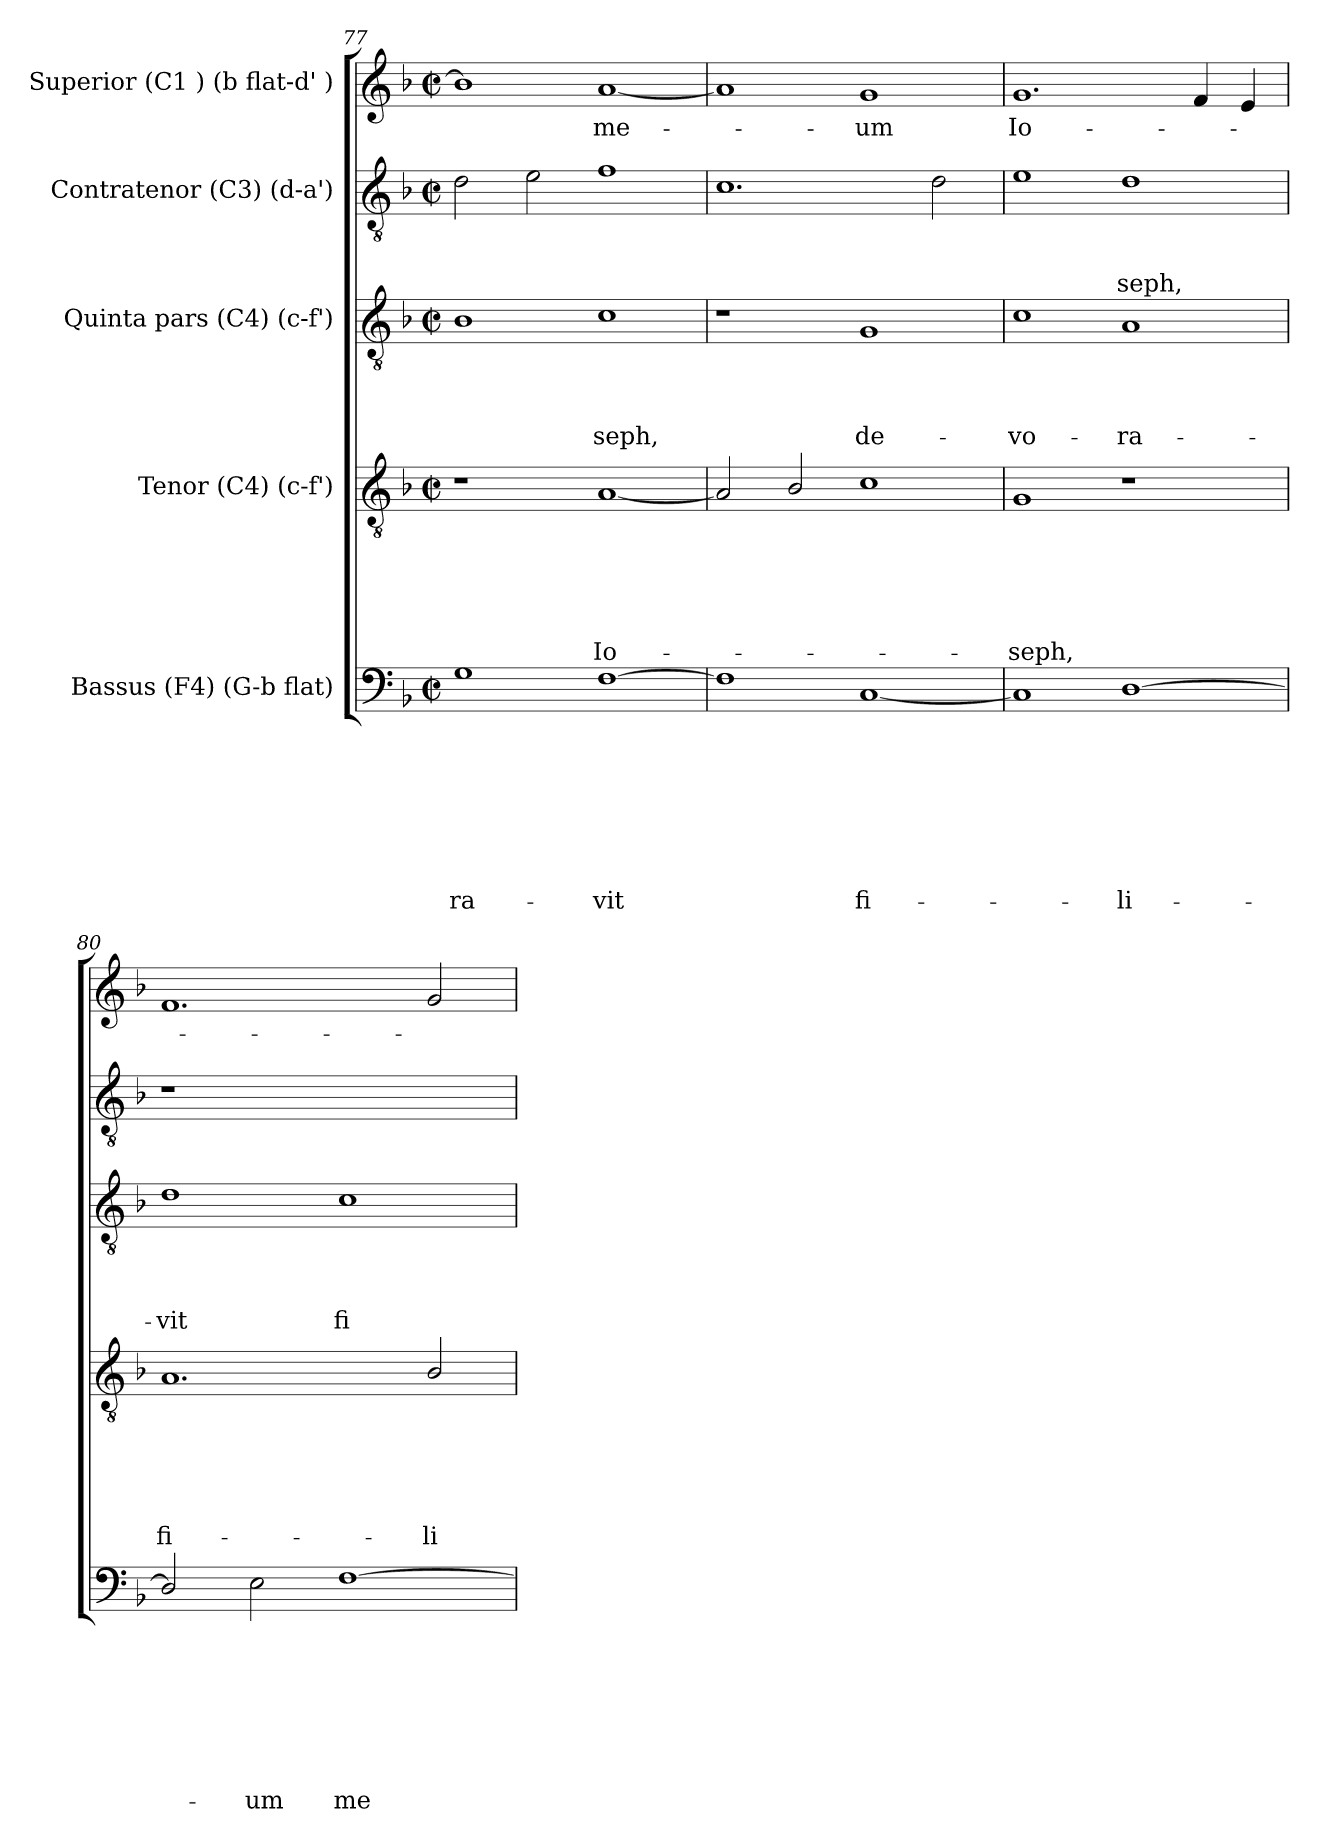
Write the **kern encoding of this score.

**kern	**text	**text	**text	**text	**text	**text	**text	**text	**kern	**text	**text	**text	**text	**text	**text	**kern	**text	**text	**text	**text	**kern	**text	**text	**text	**kern	**text
*part5	*part5	*part5	*part5	*part5	*part5	*part5	*part5	*part5	*part4	*part4	*part4	*part4	*part4	*part4	*part4	*part3	*part3	*part3	*part3	*part3	*part2	*part2	*part2	*part2	*part1	*part1
*staff5	*staff5	*staff5	*staff5	*staff5	*staff5	*staff5	*staff5	*staff5	*staff4	*staff4	*staff4	*staff4	*staff4	*staff4	*staff4	*staff3	*staff3	*staff3	*staff3	*staff3	*staff2	*staff2	*staff2	*staff2	*staff1	*staff1
*I"Bassus (F4) (G-b flat)	*	*	*	*	*	*	*	*	*I"Tenor (C4) (c-f')	*	*	*	*	*	*	*I"Quinta pars (C4) (c-f')	*	*	*	*	*I"Contratenor (C3) (d-a')	*	*	*	*I"Superior (C1 ) (b flat-d' )	*
*clefF4	*	*	*	*	*	*	*	*	*clefGv2	*	*	*	*	*	*	*clefGv2	*	*	*	*	*clefGv2	*	*	*	*clefG2	*
*k[b-]	*	*	*	*	*	*	*	*	*k[b-]	*	*	*	*	*	*	*k[b-]	*	*	*	*	*k[b-]	*	*	*	*k[b-]	*
*F:	*	*	*	*	*	*	*	*	*F:	*	*	*	*	*	*	*F:	*	*	*	*	*F:	*	*	*	*F:	*
*M2/2	*	*	*	*	*	*	*	*	*M2/2	*	*	*	*	*	*	*M2/2	*	*	*	*	*M2/2	*	*	*	*M2/2	*
*met(c|)	*	*	*	*	*	*	*	*	*met(c|)	*	*	*	*	*	*	*met(c|)	*	*	*	*	*met(c|)	*	*	*	*met(c|)	*
=77	=77	=77	=77	=77	=77	=77	=77	=77	=77	=77	=77	=77	=77	=77	=77	=77	=77	=77	=77	=77	=77	=77	=77	=77	=77	=77
!	!	!	!	!	!	!	!	!LO:LY:b	!	!	!	!	!	!	!	!	!	!	!	!	!	!	!	!	!	!
1G	.	.	.	.	.	.	.	-ra-	1r	.	.	.	.	.	.	1B-	.	.	.	.	2d\	.	.	.	1b-]	.
.	.	.	.	.	.	.	.	.	.	.	.	.	.	.	.	.	.	.	.	.	2e\	.	.	.	.	.
!	!	!	!	!	!	!	!	!LO:LY:b	!	!	!	!	!	!	!LO:LY:b	!	!	!	!	!LO:LY:b	!	!	!	!	!	!LO:LY:b
[>1F	.	.	.	.	.	.	.	-vit	[<1A	.	.	.	.	.	Io-	1c	.	.	.	-seph,	1f	.	.	.	[<1a	me-
=78	=78	=78	=78	=78	=78	=78	=78	=78	=78	=78	=78	=78	=78	=78	=78	=78	=78	=78	=78	=78	=78	=78	=78	=78	=78	=78
1F]	.	.	.	.	.	.	.	.	2A/]	.	.	.	.	.	.	1r	.	.	.	.	1.c	.	.	.	1a]	.
.	.	.	.	.	.	.	.	.	2B-/	.	.	.	.	.	.	.	.	.	.	.	.	.	.	.	.	.
!	!	!	!	!	!	!	!	!LO:LY:b	!	!	!	!	!	!	!	!	!	!	!	!LO:LY:b	!	!	!	!	!	!LO:LY:b
[<1C	.	.	.	.	.	.	.	fi-	1c	.	.	.	.	.	.	1G	.	.	.	de-	.	.	.	.	1g	-um
.	.	.	.	.	.	.	.	.	.	.	.	.	.	.	.	.	.	.	.	.	2d\	.	.	.	.	.
=79	=79	=79	=79	=79	=79	=79	=79	=79	=79	=79	=79	=79	=79	=79	=79	=79	=79	=79	=79	=79	=79	=79	=79	=79	=79	=79
!	!	!	!	!	!	!	!	!	!	!	!	!	!	!	!LO:LY:b	!	!	!	!	!LO:LY:b	!	!	!	!	!	!LO:LY:b
1C]	.	.	.	.	.	.	.	.	1G	.	.	.	.	.	-seph,	1c	.	.	.	-vo-	1e	.	.	.	1.g	Io-
!	!	!	!	!	!	!	!	!LO:LY:b:rj	!	!	!	!	!	!	!	!	!	!	!	!LO:LY:b	!	!	!	!LO:LY:b	!	!
[<1D	.	.	.	.	.	.	.	-li-	1r	.	.	.	.	.	.	1A	.	.	.	-ra-	1d	.	.	-seph,	.	.
.	.	.	.	.	.	.	.	.	.	.	.	.	.	.	.	.	.	.	.	.	.	.	.	.	4f/	.
.	.	.	.	.	.	.	.	.	.	.	.	.	.	.	.	.	.	.	.	.	.	.	.	.	4e/	.
=80	=80	=80	=80	=80	=80	=80	=80	=80	=80	=80	=80	=80	=80	=80	=80	=80	=80	=80	=80	=80	=80	=80	=80	=80	=80	=80
!	!	!	!	!	!	!	!	!	!	!	!	!	!	!	!LO:LY:b	!	!	!	!	!LO:LY:b	!LO:N:vis=1	!	!	!	!	!
2D/]	.	.	.	.	.	.	.	.	1.A	.	.	.	.	.	fi-	1d	.	.	.	-vit	1r	.	.	.	1.f	.
!	!	!	!	!	!	!	!	!LO:LY:b	!	!	!	!	!	!	!	!	!	!	!	!	!	!	!	!	!	!
2E\	.	.	.	.	.	.	.	-um	.	.	.	.	.	.	.	.	.	.	.	.	.	.	.	.	.	.
!	!	!	!	!	!	!	!	!LO:LY:b	!	!	!	!	!	!	!	!	!	!	!	!LO:LY:b	!	!	!	!	!	!
[<1F	.	.	.	.	.	.	.	me-	.	.	.	.	.	.	.	1c	.	.	.	fi-	1ryy	.	.	.	.	.
!	!	!	!	!	!	!	!	!	!	!	!	!	!	!	!LO:LY:b	!	!	!	!	!	!	!	!	!	!	!
.	.	.	.	.	.	.	.	.	2B-/	.	.	.	.	.	-li-	.	.	.	.	.	.	.	.	.	2g/	.
=	=	=	=	=	=	=	=	=	=	=	=	=	=	=	=	=	=	=	=	=	=	=	=	=	=	=
*-	*-	*-	*-	*-	*-	*-	*-	*-	*-	*-	*-	*-	*-	*-	*-	*-	*-	*-	*-	*-	*-	*-	*-	*-	*-	*-
